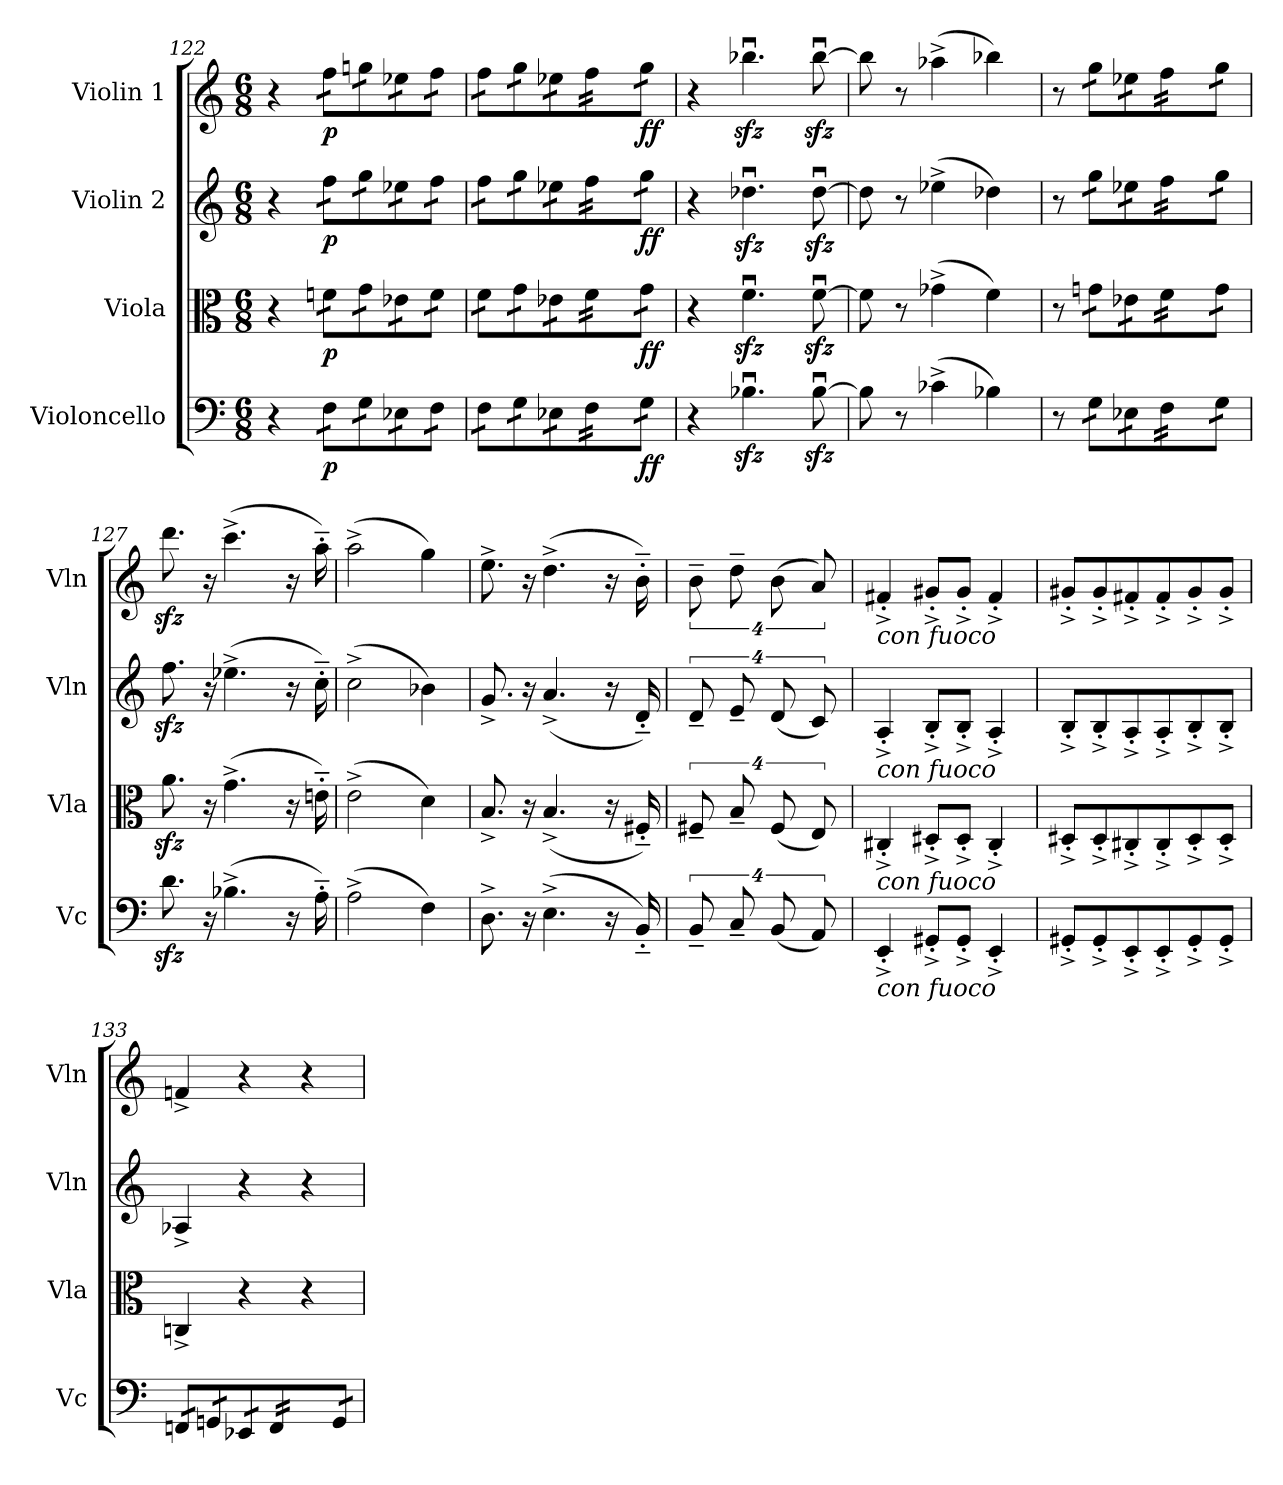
**kern	**dynam	**kern	**dynam	**kern	**dynam	**kern	**dynam
*part4	*part4	*part3	*part3	*part2	*part2	*part1	*part1
*staff4	*staff4	*staff3	*staff3	*staff2	*staff2	*staff1	*staff1
*I"Violoncello	*	*I"Viola	*	*I"Violin 2	*	*I"Violin 1	*
*I'Vc	*	*I'Vla	*	*I'Vln	*	*I'Vln	*
!!LO:LB:g=z
*clefF4	*	*clefC3	*	*clefG2	*	*clefG2	*
*k[]	*	*k[]	*	*k[]	*	*k[]	*
*M6/8	*	*M6/8	*	*M6/8	*	*M6/8	*
=122	=122	=122	=122	=122	=122	=122	=122
4r	.	4r	.	4r	.	4r	.
!	!LO:DY:b	!	!LO:DY:b	!	!LO:DY:b	!	!LO:DY:b
*tremolo	*	*	*	*	*	*	*
*	*	*tremolo	*	*	*	*	*
*	*	*	*	*tremolo	*	*	*
*	*	*	*	*	*	*tremolo	*
16F\LL	p	16fn\LL	p	16ff\LL	p	16ff\LL	p
16F\	.	16fn\	.	16ff\	.	16ff\	.
16G\	.	16g\	.	16gg\	.	16ggn\	.
16G\	.	16g\	.	16gg\	.	16ggn\	.
16E-X\	.	16e-X\	.	16ee-X\	.	16ee-X\	.
16E-X\	.	16e-X\	.	16ee-X\	.	16ee-X\	.
16F\	.	16f\	.	16ff\	.	16ff\	.
16F\JJ	.	16f\JJ	.	16ff\JJ	.	16ff\JJ	.
=123	=123	=123	=123	=123	=123	=123	=123
16F\LL	.	16f\LL	.	16ff\LL	.	16ff\LL	.
16F\	.	16f\	.	16ff\	.	16ff\	.
16G\	.	16g\	.	16gg\	.	16gg\	.
16G\	.	16g\	.	16gg\	.	16gg\	.
16E-X\	.	16e-X\	.	16ee-X\	.	16ee-X\	.
16E-X\	.	16e-X\	.	16ee-X\	.	16ee-X\	.
16F\	.	16f\	.	16ff\	.	16ff\	.
16F\	.	16f\	.	16ff\	.	16ff\	.
16F\	.	16f\	.	16ff\	.	16ff\	.
16F\	.	16f\	.	16ff\	.	16ff\	.
!	!LO:DY:b	!	!LO:DY:b	!	!LO:DY:b	!	!LO:DY:b
16G\	ff	16g\	ff	16gg\	ff	16gg\	ff
16G\JJ	.	16g\JJ	.	16gg\JJ	.	16gg\JJ	.
*	*	*	*	*	*	*Xtremolo	*
*	*	*	*	*Xtremolo	*	*	*
*	*	*Xtremolo	*	*	*	*	*
*Xtremolo	*	*	*	*	*	*	*
=124	=124	=124	=124	=124	=124	=124	=124
4r	.	4r	.	4r	.	4r	.
4.B-Xzz<u\	.	4.fzz<u\	.	4.dd-Xzz<u\	.	4.bb-Xzz<u\	.
[8B-zz<u\	.	[8fzz<u\	.	[8dd-zz<u\	.	[8bb-zz<u\	.
=125	=125	=125	=125	=125	=125	=125	=125
8B-\]	.	8f\]	.	8dd-\]	.	8bb-\]	.
8r	.	8r	.	8r	.	8r	.
(4c-X^\	.	(4g-X^\	.	(4ee-X^\	.	(4aa-X^\	.
4B-X\)	.	4f\)	.	4dd-X\)	.	4bb-X\)	.
=126	=126	=126	=126	=126	=126	=126	=126
8r	.	8r	.	8r	.	8r	.
!	!LO:DY:b	!	!	!	!	!	!
!	!LO:DY:n=1:b	!	!LO:DY:b	!	!	!	!
!	!	!	!LO:DY:n=1:b	!	!LO:DY:b	!	!
!	!	!	!	!	!LO:DY:n=1:b	!	!LO:DY:b
!	!	!	!	!	!	!	!LO:DY:n=1:b
*tremolo	*	*	*	*	*	*	*
*	*	*tremolo	*	*	*	*	*
*	*	*	*	*tremolo	*	*	*
*	*	*	*	*	*	*tremolo	*
16G\LL	other-dynamics ff	16gn\LL	other-dynamics ff	16gg\LL	other-dynamics ff	16gg\LL	other-dynamics ff
16G\	.	16gn\	.	16gg\	.	16gg\	.
16E-X\	.	16e-X\	.	16ee-X\	.	16ee-X\	.
16E-X\	.	16e-X\	.	16ee-X\	.	16ee-X\	.
16F\	.	16f\	.	16ff\	.	16ff\	.
16F\	.	16f\	.	16ff\	.	16ff\	.
16F\	.	16f\	.	16ff\	.	16ff\	.
16F\	.	16f\	.	16ff\	.	16ff\	.
16G\	.	16g\	.	16gg\	.	16gg\	.
16G\JJ	.	16g\JJ	.	16gg\JJ	.	16gg\JJ	.
*	*	*	*	*	*	*Xtremolo	*
*	*	*	*	*Xtremolo	*	*	*
*	*	*Xtremolo	*	*	*	*	*
*Xtremolo	*	*	*	*	*	*	*
!!LO:LB:g=z
=127	=127	=127	=127	=127	=127	=127	=127
8.dzz<\	.	8.azz<\	.	8.ffzz<\	.	8.dddzz<\	.
16r	.	16r	.	16r	.	16r	.
(4.B-X^\	.	(4.g^\	.	(4.ee-X^\	.	(4.ccc^\	.
16r	.	16r	.	16r	.	16r	.
16A'~\)	.	16en'~\)	.	16cc'~\)	.	16aa'~\)	.
=128	=128	=128	=128	=128	=128	=128	=128
(2A^\	.	(2e^\	.	(2cc^\	.	(2aa^\	.
4F\)	.	4d\)	.	4b-X\)	.	4gg\)	.
=129	=129	=129	=129	=129	=129	=129	=129
8.D^\	.	8.B^/	.	8.g^/	.	8.ee^\	.
16r	.	16r	.	16r	.	16r	.
(4.E^\	.	(4.B^/	.	(4.a^/	.	(4.dd^\	.
16r	.	16r	.	16r	.	16r	.
16BB'~/)	.	16F#X'~/)	.	16d'~/)	.	16b'~\)	.
=130	=130	=130	=130	=130	=130	=130	=130
16%3BB~/	.	16%3F#X~/	.	16%3d~/	.	16%3b~\	.
16%3C~/	.	16%3B~/	.	16%3e~/	.	16%3dd~\	.
(16%3BB/	.	(16%3F#/	.	(16%3d/	.	(16%3b\	.
16%3AA/)	.	16%3E/)	.	16%3c/)	.	16%3a/)	.
=131	=131	=131	=131	=131	=131	=131	=131
!	!	!	!	!	!	!LO:TX:b:i:t=con fuoco	!
!	!	!	!	!LO:TX:b:i:t=con fuoco	!	!	!
!	!	!LO:TX:b:i:t=con fuoco	!	!	!	!	!
!LO:TX:b:i:t=con fuoco	!	!	!	!	!	!	!
4EE'^/	.	4C#X'^/	.	4A'^/	.	4f#X'^/	.
8GG#X'^/L	.	8D#X'^/L	.	8B'^/L	.	8g#X'^/L	.
8GG#'^/J	.	8D#'^/J	.	8B'^/J	.	8g#'^/J	.
4EE'^/	.	4C#'^/	.	4A'^/	.	4f#'^/	.
=132	=132	=132	=132	=132	=132	=132	=132
8GG#X'^/L	.	8D#X'^/L	.	8B'^/L	.	8g#X'^/L	.
8GG#'^/	.	8D#'^/	.	8B'^/	.	8g#'^/	.
8EE'^/	.	8C#X'^/	.	8A'^/	.	8f#X'^/	.
8EE'^/	.	8C#'^/	.	8A'^/	.	8f#'^/	.
8GG#'^/	.	8D#'^/	.	8B'^/	.	8g#'^/	.
8GG#'^/J	.	8D#'^/J	.	8B'^/J	.	8g#'^/J	.
!!LO:LB:g=z
=133	=133	=133	=133	=133	=133	=133	=133
*tremolo	*	*	*	*	*	*	*
16FFn/LL	.	4Cn^/	.	4A-X^/	.	4fn^/	.
16FFn/	.	.	.	.	.	.	.
16GGn/	.	.	.	.	.	.	.
16GGn/	.	.	.	.	.	.	.
16EE-X/	.	4r	.	4r	.	4r	.
16EE-X/	.	.	.	.	.	.	.
16FF/	.	.	.	.	.	.	.
16FF/	.	.	.	.	.	.	.
16FF/	.	4r	.	4r	.	4r	.
16FF/	.	.	.	.	.	.	.
16GG/	.	.	.	.	.	.	.
16GG/JJ	.	.	.	.	.	.	.
*Xtremolo	*	*	*	*	*	*	*
=	=	=	=	=	=	=	=
*-	*-	*-	*-	*-	*-	*-	*-
